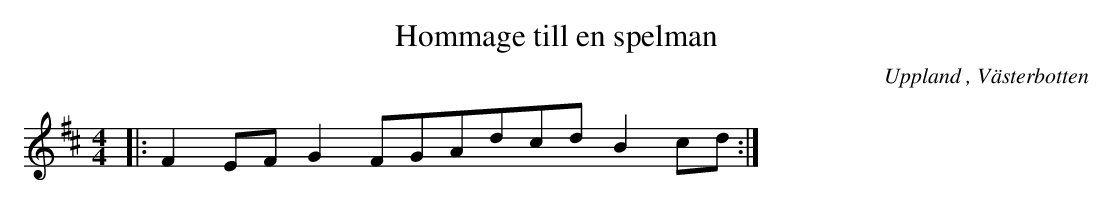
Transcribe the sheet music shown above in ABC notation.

X:1
T:Hommage till en spelman
O:Uppland , Västerbotten
M:4/4
L:1/8
K:D
|: F2EFG2FGAdcdB2cd :|
